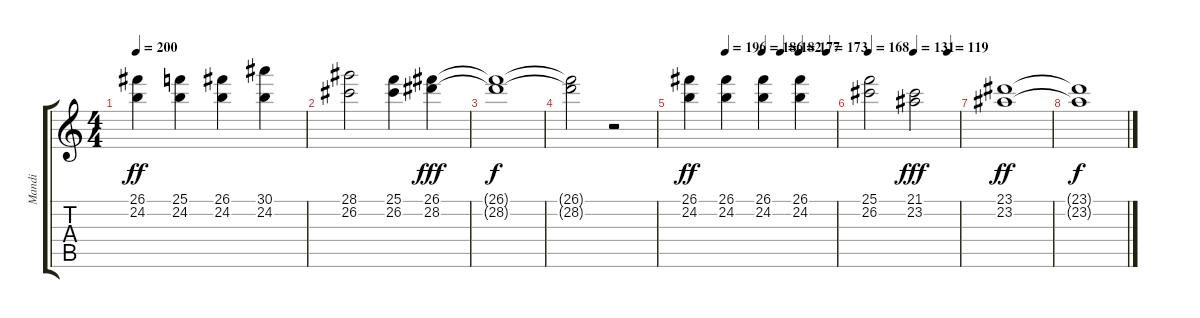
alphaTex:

\track ("Mandi" "Mandi") {instrument voiceoohs}
\staff {score tabs}
\tuning (E4 B3 G3 D3 A2 E2) {hide}
\ts (4 4)
\tempo 200
\clef g2
\ks c
(26.1 24.2).4{dy ff} (25.1 24.2).4 (26.1 24.2).4 (30.1 24.2).4 |
(28.1 26.2).2 (25.1 26.2).4 (26.1 28.2).4{dy fff} |
(26.1{t} 28.2{t}).1{dy f} |
(26.1{t} 28.2{t}).2 r.2 |
\tempo (196 0.25)
\tempo (186 0.5)
\tempo (182 0.625)
\tempo (177 0.75)
\tempo (173 0.9375)
(26.1 24.2).4{dy ff} (26.1 24.2).4 (26.1 24.2).4 (26.1 24.2).4 |
\tempo 168
\tempo (131 0.5)
\tempo (119 0.875)
(25.1 26.2).2 (21.1 23.2).2{dy fff} |
(23.1 23.2).1{dy ff} |
(23.1{t} 23.2{t}).1{dy f}
